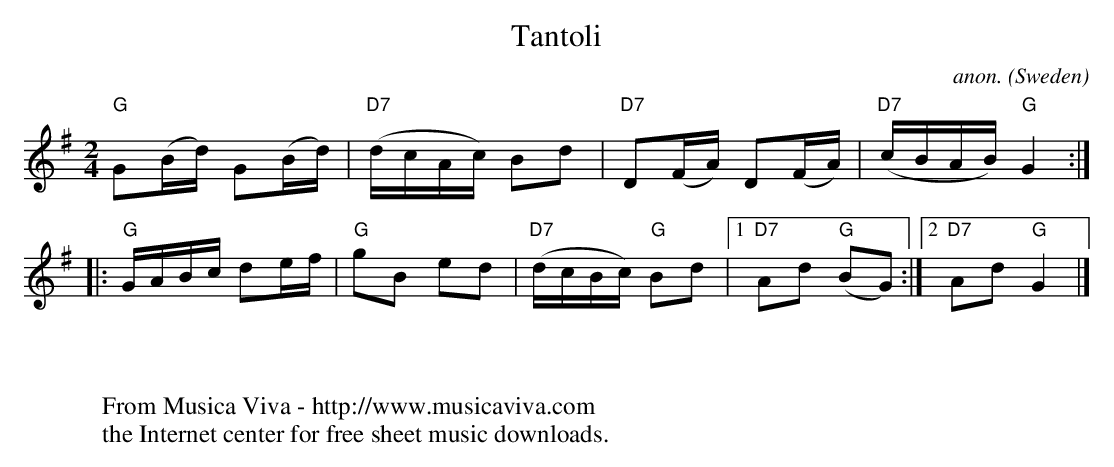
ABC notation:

X:1
T:Tantoli
C:anon.
O:Sweden
M:2/4
L:1/16
K:G
"G"G2(Bd) G2(Bd)|"D7"(dcAc) B2d2|"D7"D2(FA) D2(FA)|"D7"(cBAB) "G"G4:|
|:"G"GABc d2ef|"G"g2B2 e2d2|"D7"(dcBc) "G"B2d2|[1"D7"A2d2 "G"(B2G2):|[2"D7"A2d2 "G"G4|]
W:
W:
W:  From Musica Viva - http://www.musicaviva.com
W:  the Internet center for free sheet music downloads.
